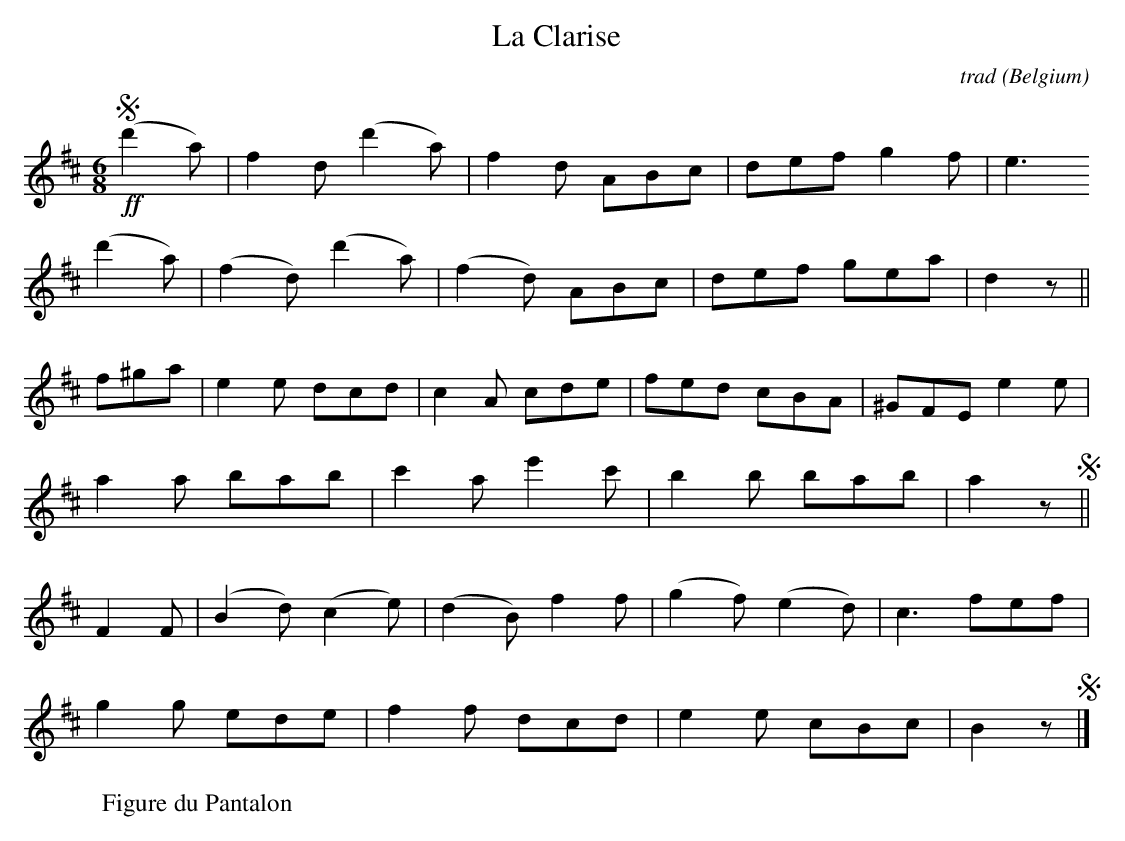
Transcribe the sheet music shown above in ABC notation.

X:1
T:La Clarise
C:trad
O:Belgium
M:6/8
L:1/8
K:Dmaj
!segno!!ff!(d'2a)|f2d (d'2a)|f2d ABc|def g2f|e3
(d'2a)|(f2d) (d'2a)|(f2d) ABc|def gea|d2z||
f^ga|e2e dcd|c2A cde|fed cBA|^GFE e2e|
a2a bab|c'2a e'2c'|b2b bab|a2z !segno!||
F2F|(B2d) (c2e)|(d2B) f2f|(g2f) (e2d)|c3 fef|
g2g ede|f2f dcd|e2e cBc|B2z !segno!|]
W:Figure du Pantalon
